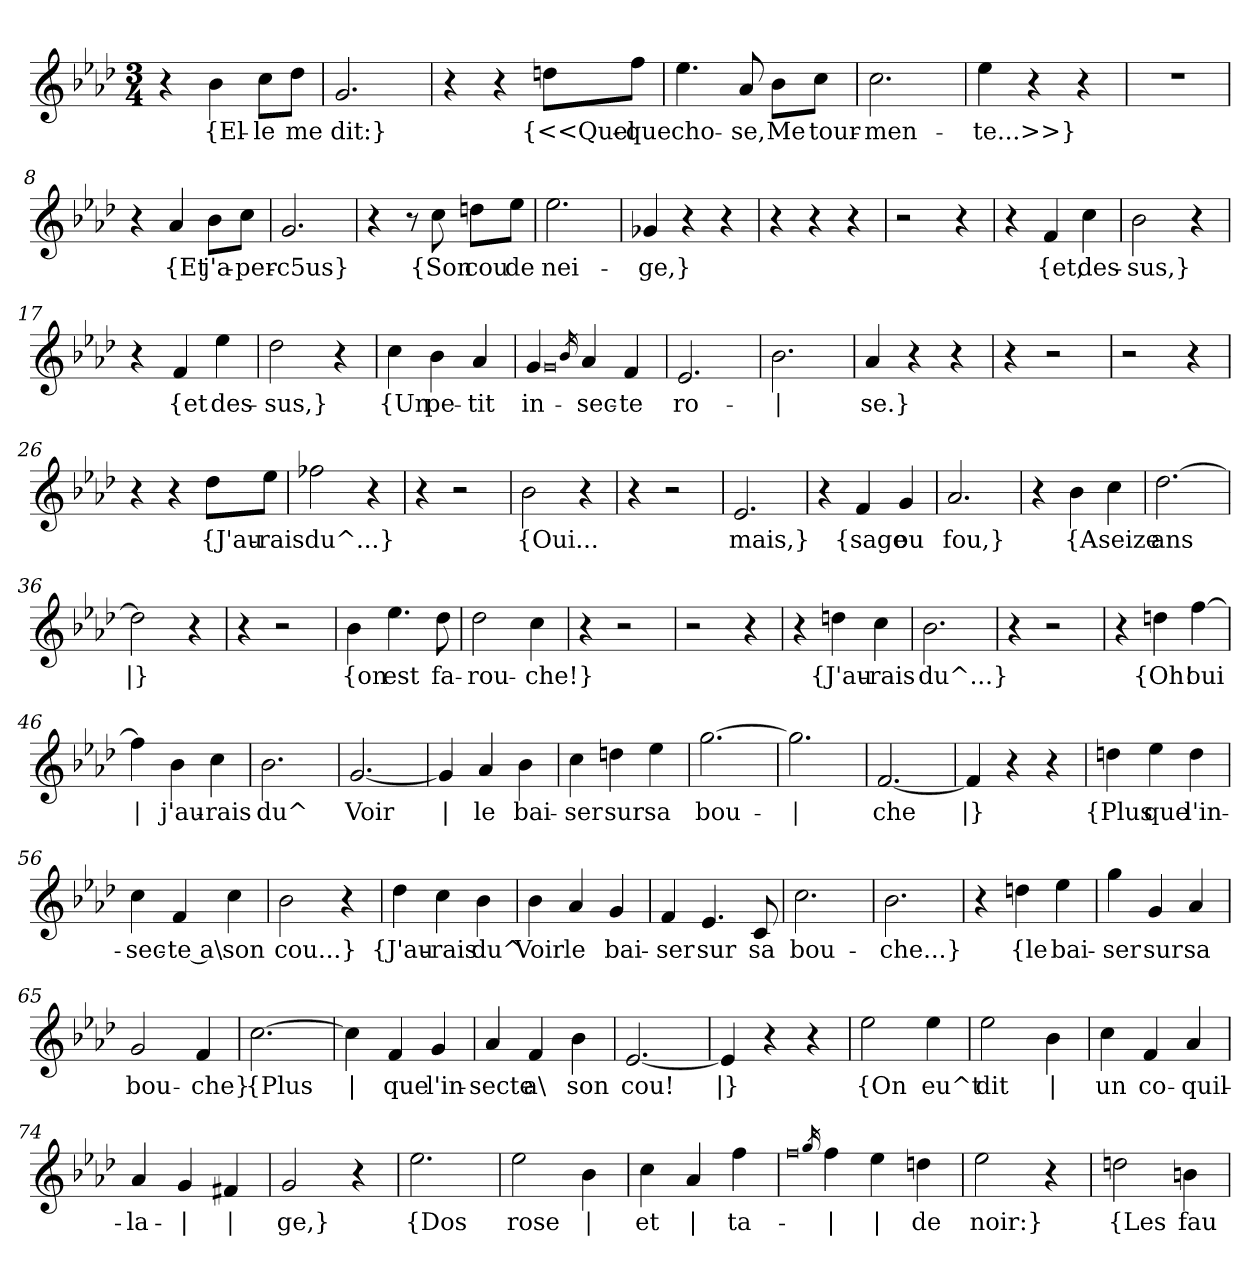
**kern	**text
*part1	*part1
*staff1	*staff1
*clefG2	*
*k[b-e-a-d-]	*
*M3/4	*
=1	=1
4r	.
!	!LO:LY:b
4b-\	{El-
!	!LO:LY:b
8cc\L	-le
!	!LO:LY:b
8dd-\J	me
=2	=2
!	!LO:LY:b
2.g/	dit:}
=3	=3
4r	.
4r	.
!	!LO:LY:b
8ddn\L	{<<Quel-
!	!LO:LY:b
8ff\J	-que
=4	=4
!	!LO:LY:b
4.ee-\	cho-
!	!LO:LY:b
8a-/	-se,
!	!LO:LY:b
8b-\L	Me
!	!LO:LY:b
8cc\J	tour-
=5	=5
!	!LO:LY:b
2.cc\	-men-
=6	=6
!	!LO:LY:b
4ee-\	-te...>>}
4r	.
4r	.
=7	=7
2.r	.
=8	=8
4r	.
!	!LO:LY:b
4a-/	{Et
!	!LO:LY:b
8b-\L	j'a-
!	!LO:LY:b
8cc\J	-per-
!!LO:LB:g=z
=9	=9
!	!LO:LY:b
2.g/	-c5us}
=10	=10
4r	.
8r	.
!	!LO:LY:b
8cc\	{Son
!	!LO:LY:b
8ddn\L	cou
!	!LO:LY:b
8ee-\J	de
=11	=11
!	!LO:LY:b
2.ee-\	nei-
=12	=12
!	!LO:LY:b
4g-X/	-ge,}
4r	.
4r	.
=13	=13
4r	.
4r	.
4r	.
=14	=14
2r	.
4r	.
=15	=15
4r	.
!	!LO:LY:b
4f/	{et,
!	!LO:LY:b
4cc\	des-
=16	=16
!	!LO:LY:b
2b-\	-sus,}
4r	.
=17	=17
4r	.
!	!LO:LY:b
4f/	{et
!	!LO:LY:b
4ee-\	des-
=18	=18
!	!LO:LY:b
2dd-\	-sus,}
4r	.
=19	=19
!	!LO:LY:b
4cc\	{Un
!	!LO:LY:b
4b-\	pe-
!	!LO:LY:b
4a-/	-tit
!!LO:LB:g=z
=20	=20
!	!LO:LY:b
4g/	in-
0qg	.
16qb-/	.
!	!LO:LY:b
4a-/	-sec-
!	!LO:LY:b
4f/	-te
=21	=21
!	!LO:LY:b
2.e-/	ro-
=22	=22
!	!LO:LY:b
2.b-\	|
=23	=23
!	!LO:LY:b
4a-/	-se.}
4r	.
4r	.
=24	=24
4r	.
2r	.
=25	=25
2r	.
4r	.
=26	=26
4r	.
4r	.
!	!LO:LY:b
8dd-\L	{J'au-
!	!LO:LY:b
8ee-\J	-rais
=27	=27
!	!LO:LY:b
2ff-X\	du^...}
4r	.
=28	=28
4r	.
2r	.
=29	=29
!	!LO:LY:b
2b-\	{Oui...
4r	.
=30	=30
4r	.
2r	.
=31	=31
!	!LO:LY:b
2.e-/	mais,}
!!LO:LB:g=z
=32	=32
4r	.
!	!LO:LY:b
4f/	{sage
!	!LO:LY:b
4g/	ou
=33	=33
!	!LO:LY:b
2.a-/	fou,}
=34	=34
4r	.
!	!LO:LY:b
4b-\	{A
!	!LO:LY:b
4cc\	seize
=35	=35
!	!LO:LY:b
[2.dd-\	ans
=36	=36
!	!LO:LY:b
2dd-\]	|}
4r	.
=37	=37
4r	.
2r	.
=38	=38
!	!LO:LY:b
4b-\	{on
!	!LO:LY:b
4.ee-\	est
!	!LO:LY:b
8dd-\	fa-
=39	=39
!	!LO:LY:b
2dd-\	-rou-
!	!LO:LY:b
4cc\	-che!}
=40	=40
4r	.
2r	.
=41	=41
2r	.
4r	.
=42	=42
4r	.
!	!LO:LY:b
4ddn\	{J'au-
!	!LO:LY:b
4cc\	-rais
!!LO:LB:g=z
=43	=43
!	!LO:LY:b
2.b-\	du^...}
=44	=44
4r	.
2r	.
=45	=45
4r	.
!	!LO:LY:b
4ddn\	{Oh!
!	!LO:LY:b
[4ff\	oui
=46	=46
!	!LO:LY:b
4ff\]	|
!	!LO:LY:b
4b-\	j'au-
!	!LO:LY:b
4cc\	-rais
=47	=47
!	!LO:LY:b
2.b-\	du^
=48	=48
!	!LO:LY:b
[2.g/	Voir
=49	=49
!	!LO:LY:b
4g/]	|
!	!LO:LY:b
4a-/	le
!	!LO:LY:b
4b-\	bai-
=50	=50
!	!LO:LY:b
4cc\	-ser
!	!LO:LY:b
4ddn\	sur
!	!LO:LY:b
4ee-\	sa
=51	=51
!	!LO:LY:b
[2.gg\	bou-
=52	=52
!	!LO:LY:b
2.gg\]	|
=53	=53
!	!LO:LY:b
[2.f/	-che
=54	=54
!	!LO:LY:b
4f/]	|}
4r	.
4r	.
!!LO:LB:g=z
=55	=55
!	!LO:LY:b
4ddn\	{Plus
!	!LO:LY:b
4ee-\	que
!	!LO:LY:b
4dd\	l'in-
=56	=56
!	!LO:LY:b
4cc\	-sec-
!	!LO:LY:b
4f/	-te a\
!	!LO:LY:b
4cc\	son
=57	=57
!	!LO:LY:b
2b-\	cou...}
4r	.
=58	=58
!	!LO:LY:b
4dd-\	{J'au-
!	!LO:LY:b
4cc\	-rais
!	!LO:LY:b
4b-\	du^
=59	=59
!	!LO:LY:b
4b-\	Voir
!	!LO:LY:b
4a-/	le
!	!LO:LY:b
4g/	bai-
=60	=60
!	!LO:LY:b
4f/	-ser
!	!LO:LY:b
4.e-/	sur
!	!LO:LY:b
8c/	sa
=61	=61
!	!LO:LY:b
2.cc\	bou-
=62	=62
!	!LO:LY:b
2.b-\	-che...}
!!LO:LB:g=z
=63	=63
4r	.
!	!LO:LY:b
4ddn\	{le
!	!LO:LY:b
4ee-\	bai-
=64	=64
!	!LO:LY:b
4gg\	-ser
!	!LO:LY:b
4g/	sur
!	!LO:LY:b
4a-/	sa
=65	=65
!	!LO:LY:b
2g/	bou-
!	!LO:LY:b
4f/	-che}
=66	=66
!	!LO:LY:b
[2.cc\	{Plus
=67	=67
!	!LO:LY:b
4cc\]	|
!	!LO:LY:b
4f/	que
!	!LO:LY:b
4g/	l'in-
=68	=68
!	!LO:LY:b
4a-/	-secte
!	!LO:LY:b
4f/	a\
!	!LO:LY:b
4b-\	son
=69	=69
!	!LO:LY:b
[2.e-/	cou!
=70	=70
!	!LO:LY:b
4e-/]	|}
4r	.
4r	.
=71	=71
!	!LO:LY:b
2ee-\	{On
!	!LO:LY:b
4ee-\	eu^t
=72	=72
!	!LO:LY:b
2ee-\	dit
!	!LO:LY:b
4b-\	|
!!LO:LB:g=z
=73	=73
!	!LO:LY:b
4cc\	un
!	!LO:LY:b
4f/	co-
!	!LO:LY:b
4a-/	-quil-
=74	=74
!	!LO:LY:b
4a-/	-la-
!	!LO:LY:b
4g/	|
!	!LO:LY:b
4f#X/	|
=75	=75
!	!LO:LY:b
2g/	-ge,}
4r	.
=76	=76
!	!LO:LY:b
2.ee-\	{Dos
=77	=77
!	!LO:LY:b
2ee-\	rose
!	!LO:LY:b
4b-\	|
=78	=78
!	!LO:LY:b
4cc\	et
!	!LO:LY:b
4a-/	|
!	!LO:LY:b
4ff\	ta-
=79	=79
0qff	.
16qgg/	.
!	!LO:LY:b
4ff\	|
!	!LO:LY:b
4ee-\	|
!	!LO:LY:b
4ddn\	de
=80	=80
!	!LO:LY:b
2ee-\	noir:}
4r	.
=81	=81
!	!LO:LY:b
2ddn\	{Les
!	!LO:LY:b
4bn\	fau-
=	=
*-	*-
